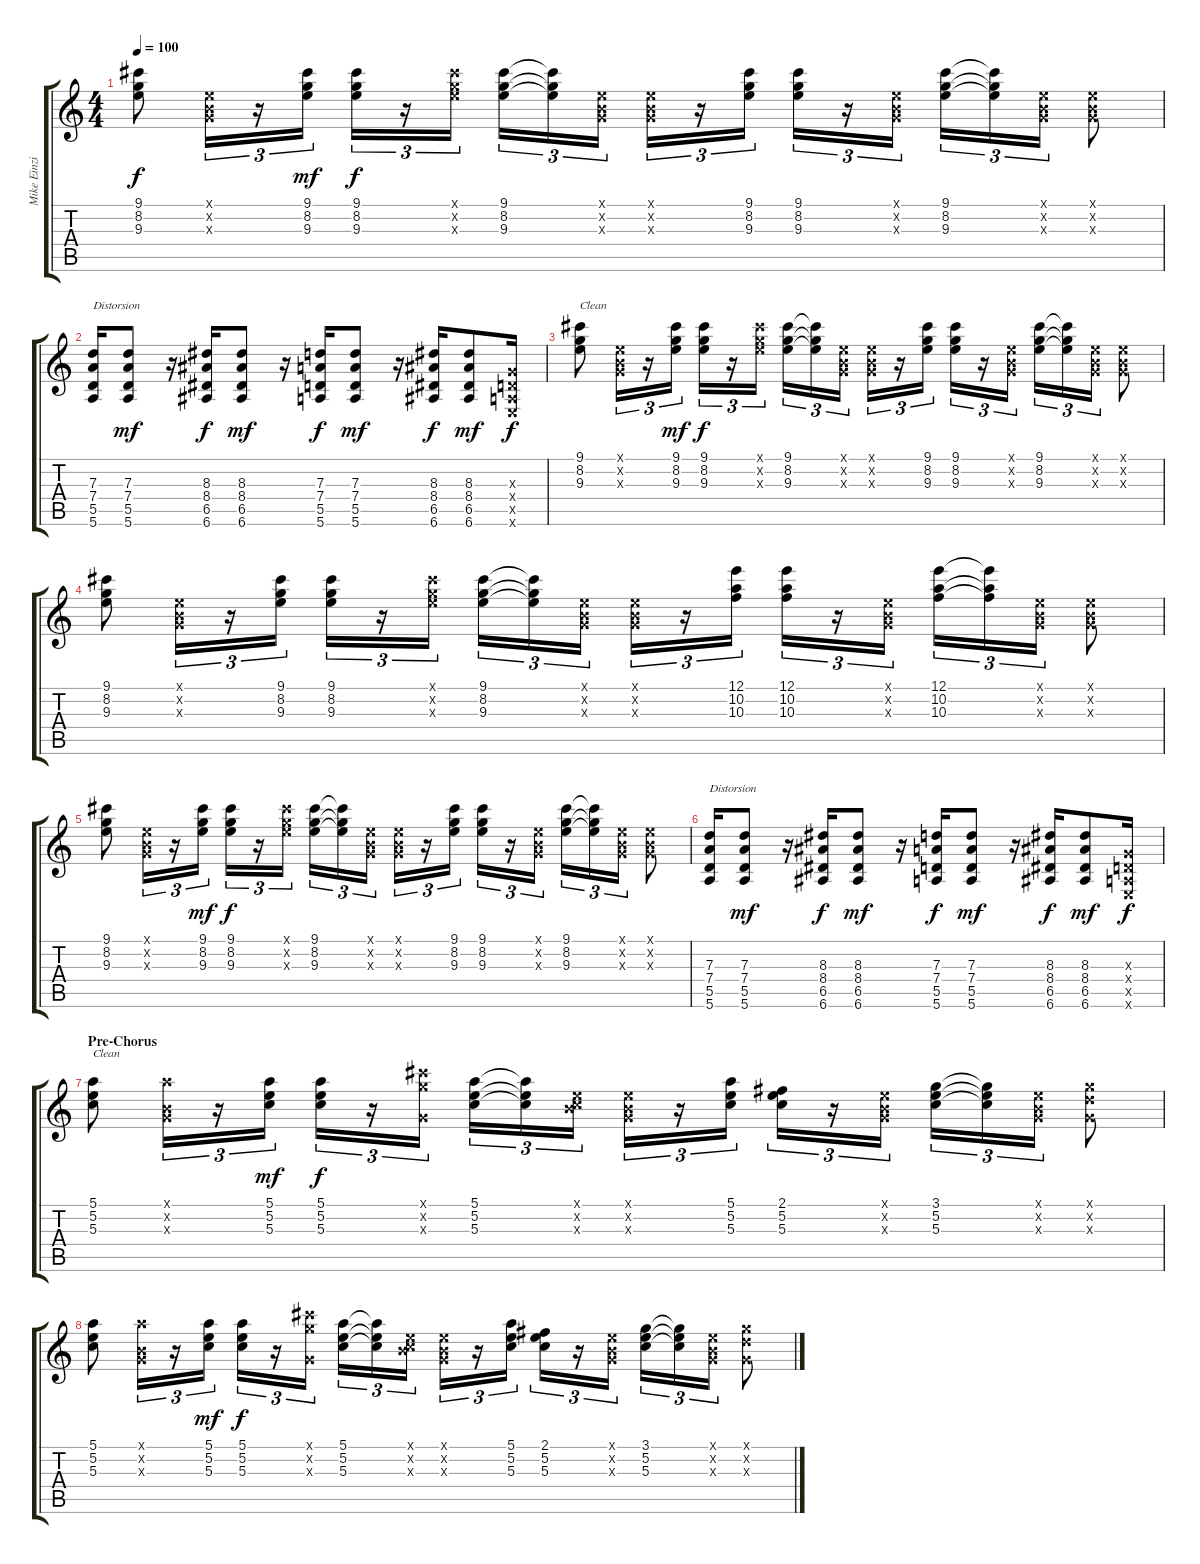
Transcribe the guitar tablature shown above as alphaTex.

\track ("Mike Einziger - Guitar" "Mike Einzi") {instrument electricguitarclean}
\staff {score tabs}
\tuning (E4 B3 G3 D3 A2 E2) {hide}
\ts (4 4)
\tempo 100
\clef g2
\ks c
(9.1 8.2 9.3).8{dy f} (0.1{x} 0.2{x} 0.3{x}).16{tu (3 2)} r.16{tu (3 2)} (9.1 8.2 9.3).16{tu (3 2) dy mf} (9.1 8.2 9.3).16{tu (3 2) dy f} r.16{tu (3 2)} (9.1{x} 8.2{x} 9.3{x}).16{tu (3 2)} (9.1 8.2 9.3).16{tu (3 2)} (9.1{t} 8.2{t} 9.3{t}).16{tu (3 2)} (0.1{x} 0.2{x} 0.3{x}).16{tu (3 2)} (0.1{x} 0.2{x} 0.3{x}).16{tu (3 2)} r.16{tu (3 2)} (9.1 8.2 9.3).16{tu (3 2)} (9.1 8.2 9.3).16{tu (3 2)} r.16{tu (3 2)} (0.1{x} 0.2{x} 0.3{x}).16{tu (3 2)} (9.1 8.2 9.3).16{tu (3 2)} (9.1{t} 8.2{t} 9.3{t}).16{tu (3 2)} (0.1{x} 0.2{x} 0.3{x}).16{tu (3 2)} (0.1{x} 0.2{x} 0.3{x}).8 |
(7.3 7.4 5.5 5.6).16{txt "Distorsion" instrument overdrivenguitar} (7.3 7.4 5.5 5.6).8{dy mf} r.16 (8.3 8.4 6.5 6.6).16{dy f} (8.3 8.4 6.5 6.6).8{dy mf} r.16 (7.3 7.4 5.5 5.6).16{dy f} (7.3 7.4 5.5 5.6).8{dy mf} r.16 (8.3 8.4 6.5 6.6).16{dy f} (8.3 8.4 6.5 6.6).8{dy mf} (0.3{x} 0.4{x} 0.5{x} 0.6{x}).16{dy f} |
(9.1 8.2 9.3).8{txt "Clean" instrument electricguitarclean} (0.1{x} 0.2{x} 0.3{x}).16{tu (3 2)} r.16{tu (3 2)} (9.1 8.2 9.3).16{tu (3 2) dy mf} (9.1 8.2 9.3).16{tu (3 2) dy f} r.16{tu (3 2)} (9.1{x} 8.2{x} 9.3{x}).16{tu (3 2)} (9.1 8.2 9.3).16{tu (3 2)} (9.1{t} 8.2{t} 9.3{t}).16{tu (3 2)} (0.1{x} 0.2{x} 0.3{x}).16{tu (3 2)} (0.1{x} 0.2{x} 0.3{x}).16{tu (3 2)} r.16{tu (3 2)} (9.1 8.2 9.3).16{tu (3 2)} (9.1 8.2 9.3).16{tu (3 2)} r.16{tu (3 2)} (0.1{x} 0.2{x} 0.3{x}).16{tu (3 2)} (9.1 8.2 9.3).16{tu (3 2)} (9.1{t} 8.2{t} 9.3{t}).16{tu (3 2)} (0.1{x} 0.2{x} 0.3{x}).16{tu (3 2)} (0.1{x} 0.2{x} 0.3{x}).8 |
(9.1 8.2 9.3).8 (0.1{x} 0.2{x} 0.3{x}).16{tu (3 2)} r.16{tu (3 2)} (9.1 8.2 9.3).16{tu (3 2)} (9.1 8.2 9.3).16{tu (3 2)} r.16{tu (3 2)} (9.1{x} 8.2{x} 9.3{x}).16{tu (3 2)} (9.1 8.2 9.3).16{tu (3 2)} (9.1{t} 8.2{t} 9.3{t}).16{tu (3 2)} (0.1{x} 0.2{x} 0.3{x}).16{tu (3 2)} (0.1{x} 0.2{x} 0.3{x}).16{tu (3 2)} r.16{tu (3 2)} (12.1 10.2 10.3).16{tu (3 2)} (12.1 10.2 10.3).16{tu (3 2)} r.16{tu (3 2)} (0.1{x} 0.2{x} 0.3{x}).16{tu (3 2)} (12.1 10.2 10.3).16{tu (3 2)} (12.1{t} 10.2{t} 10.3{t}).16{tu (3 2)} (0.1{x} 0.2{x} 0.3{x}).16{tu (3 2)} (0.1{x} 0.2{x} 0.3{x}).8 |
(9.1 8.2 9.3).8 (0.1{x} 0.2{x} 0.3{x}).16{tu (3 2)} r.16{tu (3 2)} (9.1 8.2 9.3).16{tu (3 2) dy mf} (9.1 8.2 9.3).16{tu (3 2) dy f} r.16{tu (3 2)} (9.1{x} 8.2{x} 9.3{x}).16{tu (3 2)} (9.1 8.2 9.3).16{tu (3 2)} (9.1{t} 8.2{t} 9.3{t}).16{tu (3 2)} (0.1{x} 0.2{x} 0.3{x}).16{tu (3 2)} (0.1{x} 0.2{x} 0.3{x}).16{tu (3 2)} r.16{tu (3 2)} (9.1 8.2 9.3).16{tu (3 2)} (9.1 8.2 9.3).16{tu (3 2)} r.16{tu (3 2)} (0.1{x} 0.2{x} 0.3{x}).16{tu (3 2)} (9.1 8.2 9.3).16{tu (3 2)} (9.1{t} 8.2{t} 9.3{t}).16{tu (3 2)} (0.1{x} 0.2{x} 0.3{x}).16{tu (3 2)} (0.1{x} 0.2{x} 0.3{x}).8 |
(7.3 7.4 5.5 5.6).16{txt "Distorsion" instrument overdrivenguitar} (7.3 7.4 5.5 5.6).8{dy mf} r.16 (8.3 8.4 6.5 6.6).16{dy f} (8.3 8.4 6.5 6.6).8{dy mf} r.16 (7.3 7.4 5.5 5.6).16{dy f} (7.3 7.4 5.5 5.6).8{dy mf} r.16 (8.3 8.4 6.5 6.6).16{dy f} (8.3 8.4 6.5 6.6).8{dy mf} (0.3{x} 0.4{x} 0.5{x} 0.6{x}).16{dy f} |
\section ("" "Pre-Chorus")
(5.1 5.2 5.3).8{txt "Clean" instrument electricguitarclean} (5.1{x} 0.2{x} 0.3{x}).16{tu (3 2)} r.16{tu (3 2)} (5.1 5.2 5.3).16{tu (3 2) dy mf} (5.1 5.2 5.3).16{tu (3 2) dy f} r.16{tu (3 2)} (9.1{x} 8.2{x} 0.3{x}).16{tu (3 2)} (5.1 5.2 5.3).16{tu (3 2)} (5.1{t} 5.2{t} 5.3{t}).16{tu (3 2)} (0.1{x} 0.2{x} 5.3{x}).16{tu (3 2)} (0.1{x} 0.2{x} 0.3{x}).16{tu (3 2)} r.16{tu (3 2)} (5.1 5.2 5.3).16{tu (3 2)} (2.1 5.2 5.3).16{tu (3 2)} r.16{tu (3 2)} (0.1{x} 0.2{x} 0.3{x}).16{tu (3 2)} (3.1 5.2 5.3).16{tu (3 2)} (3.1{t} 5.2{t} 5.3{t}).16{tu (3 2)} (0.1{x} 0.2{x} 0.3{x}).16{tu (3 2)} (3.1{x} 3.2{x} 0.3{x}).8 |
(5.1 5.2 5.3).8 (5.1{x} 0.2{x} 0.3{x}).16{tu (3 2)} r.16{tu (3 2)} (5.1 5.2 5.3).16{tu (3 2) dy mf} (5.1 5.2 5.3).16{tu (3 2) dy f} r.16{tu (3 2)} (9.1{x} 8.2{x} 0.3{x}).16{tu (3 2)} (5.1 5.2 5.3).16{tu (3 2)} (5.1{t} 5.2{t} 5.3{t}).16{tu (3 2)} (0.1{x} 0.2{x} 5.3{x}).16{tu (3 2)} (0.1{x} 0.2{x} 0.3{x}).16{tu (3 2)} r.16{tu (3 2)} (5.1 5.2 5.3).16{tu (3 2)} (2.1 5.2 5.3).16{tu (3 2)} r.16{tu (3 2)} (0.1{x} 0.2{x} 0.3{x}).16{tu (3 2)} (3.1 5.2 5.3).16{tu (3 2)} (3.1{t} 5.2{t} 5.3{t}).16{tu (3 2)} (0.1{x} 0.2{x} 0.3{x}).16{tu (3 2)} (3.1{x} 3.2{x} 0.3{x}).8
